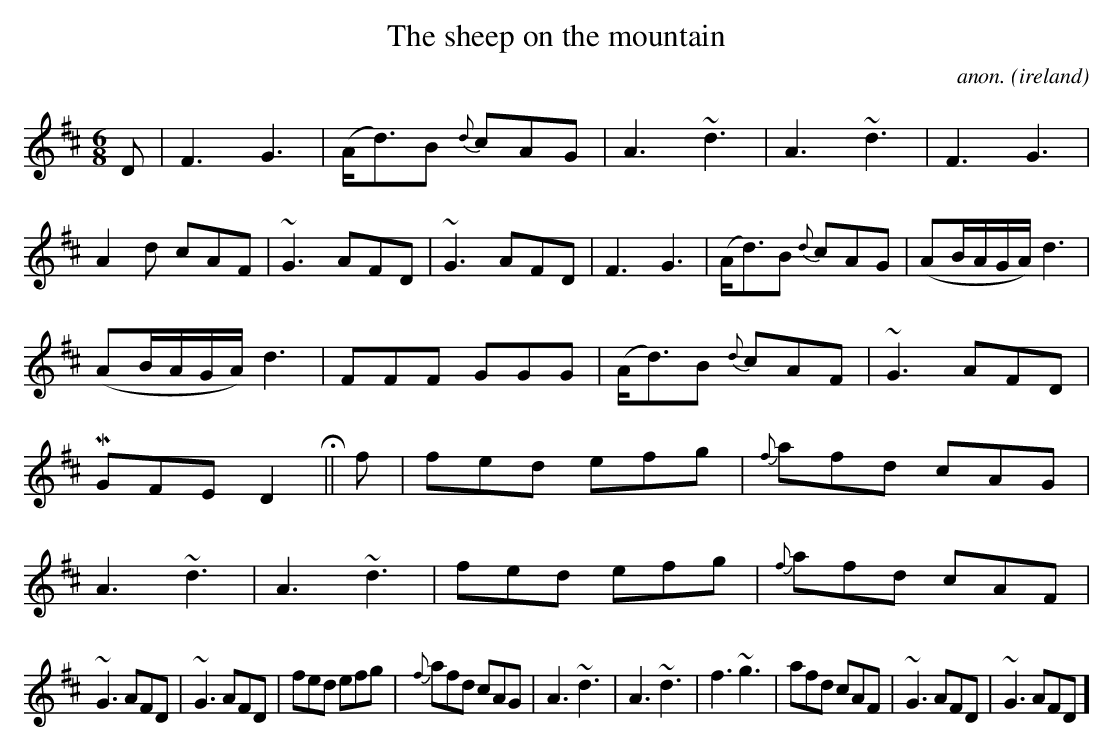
X:1
T:The sheep on the mountain
O:ireland
C:anon.
m:Mn = (3n/o/n/
m:~n3 = n/ (3o/n/o/ (3n/o/n/ o/4n/4
M:6/8
L:1/8
K:D
DW|F3 G3|(A<d)B {d}cAG|A3 ~d3|A3 ~d3|F3 G3|A2d cAF|~G3 AFD|~G3 AFD|F3 G3|(A<d)B {d}cAG|(AB/A/G/A/)d3|
(AB/A/G/A/) d3|FFF GGG|(A<d)B {d}cAF|~G3 AFD|MGFE D2 H||f|fed efg|{f}afd cAG|A3 ~d3|A3 ~d3|fed efg|{f}afd cAF|
~G3 AFD|~G3 AFD|fed efg|{f}afd cAG|A3 ~d3|A3 ~d3|f3 ~g3|afd cAF|~G3 AFD|~G3 AFDW]
